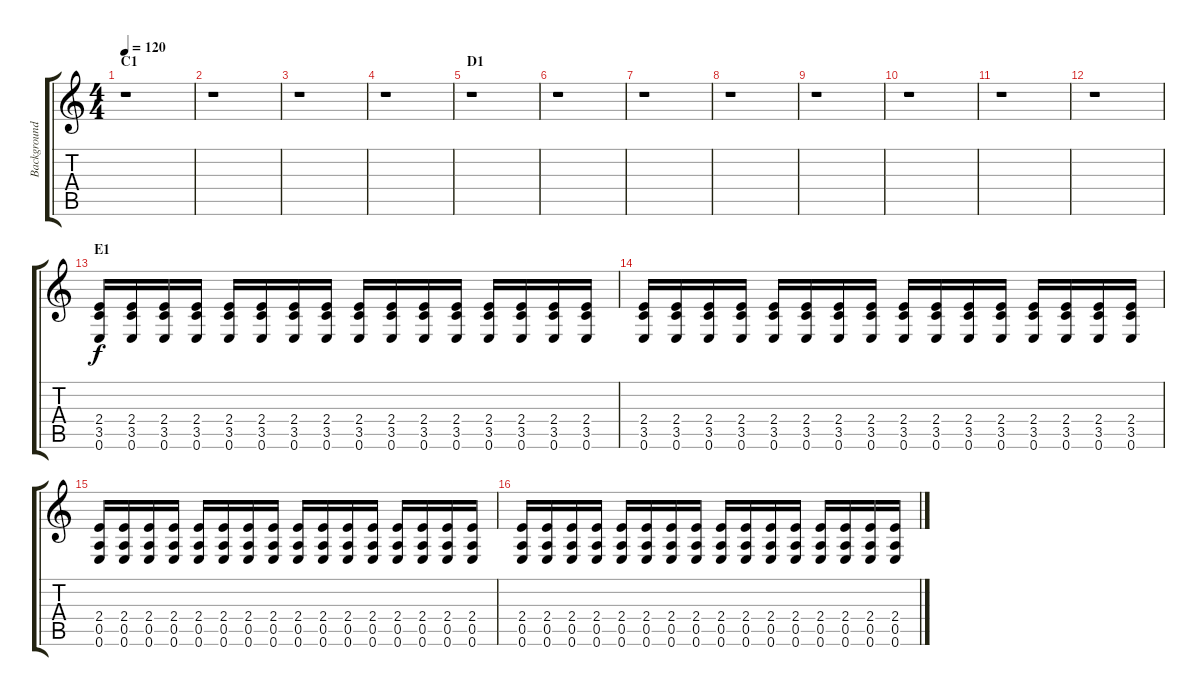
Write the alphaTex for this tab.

\track ("Background (Call_Us Junior)" "Background") {instrument distortionguitar}
\staff {score tabs}
\tuning (E4 B3 G3 D3 A2 E2) {hide}
\ts (4 4)
\section ("" "C1")
\tempo 120
\clef g2
\ks c
r.1{dy f} |
r.1 |
r.1 |
r.1 |
\section ("" "D1")
r.1 |
r.1 |
r.1 |
r.1 |
r.1 |
r.1 |
r.1 |
r.1 |
\section ("" "E1")
(2.4 3.5 0.6).16{volume 7} (2.4 3.5 0.6).16 (2.4 3.5 0.6).16 (2.4 3.5 0.6).16 (2.4 3.5 0.6).16 (2.4 3.5 0.6).16 (2.4 3.5 0.6).16 (2.4 3.5 0.6).16 (2.4 3.5 0.6).16 (2.4 3.5 0.6).16 (2.4 3.5 0.6).16 (2.4 3.5 0.6).16 (2.4 3.5 0.6).16 (2.4 3.5 0.6).16 (2.4 3.5 0.6).16 (2.4 3.5 0.6).16 |
(2.4 3.5 0.6).16 (2.4 3.5 0.6).16 (2.4 3.5 0.6).16 (2.4 3.5 0.6).16 (2.4 3.5 0.6).16 (2.4 3.5 0.6).16 (2.4 3.5 0.6).16 (2.4 3.5 0.6).16 (2.4 3.5 0.6).16 (2.4 3.5 0.6).16 (2.4 3.5 0.6).16 (2.4 3.5 0.6).16 (2.4 3.5 0.6).16 (2.4 3.5 0.6).16 (2.4 3.5 0.6).16 (2.4 3.5 0.6).16 |
(2.4 0.5 0.6).16 (2.4 0.5 0.6).16 (2.4 0.5 0.6).16 (2.4 0.5 0.6).16 (2.4 0.5 0.6).16 (2.4 0.5 0.6).16 (2.4 0.5 0.6).16 (2.4 0.5 0.6).16 (2.4 0.5 0.6).16 (2.4 0.5 0.6).16 (2.4 0.5 0.6).16 (2.4 0.5 0.6).16 (2.4 0.5 0.6).16 (2.4 0.5 0.6).16 (2.4 0.5 0.6).16 (2.4 0.5 0.6).16 |
(2.4 0.5 0.6).16 (2.4 0.5 0.6).16 (2.4 0.5 0.6).16 (2.4 0.5 0.6).16 (2.4 0.5 0.6).16 (2.4 0.5 0.6).16 (2.4 0.5 0.6).16 (2.4 0.5 0.6).16 (2.4 0.5 0.6).16 (2.4 0.5 0.6).16 (2.4 0.5 0.6).16 (2.4 0.5 0.6).16 (2.4 0.5 0.6).16 (2.4 0.5 0.6).16 (2.4 0.5 0.6).16 (2.4 0.5 0.6).16
